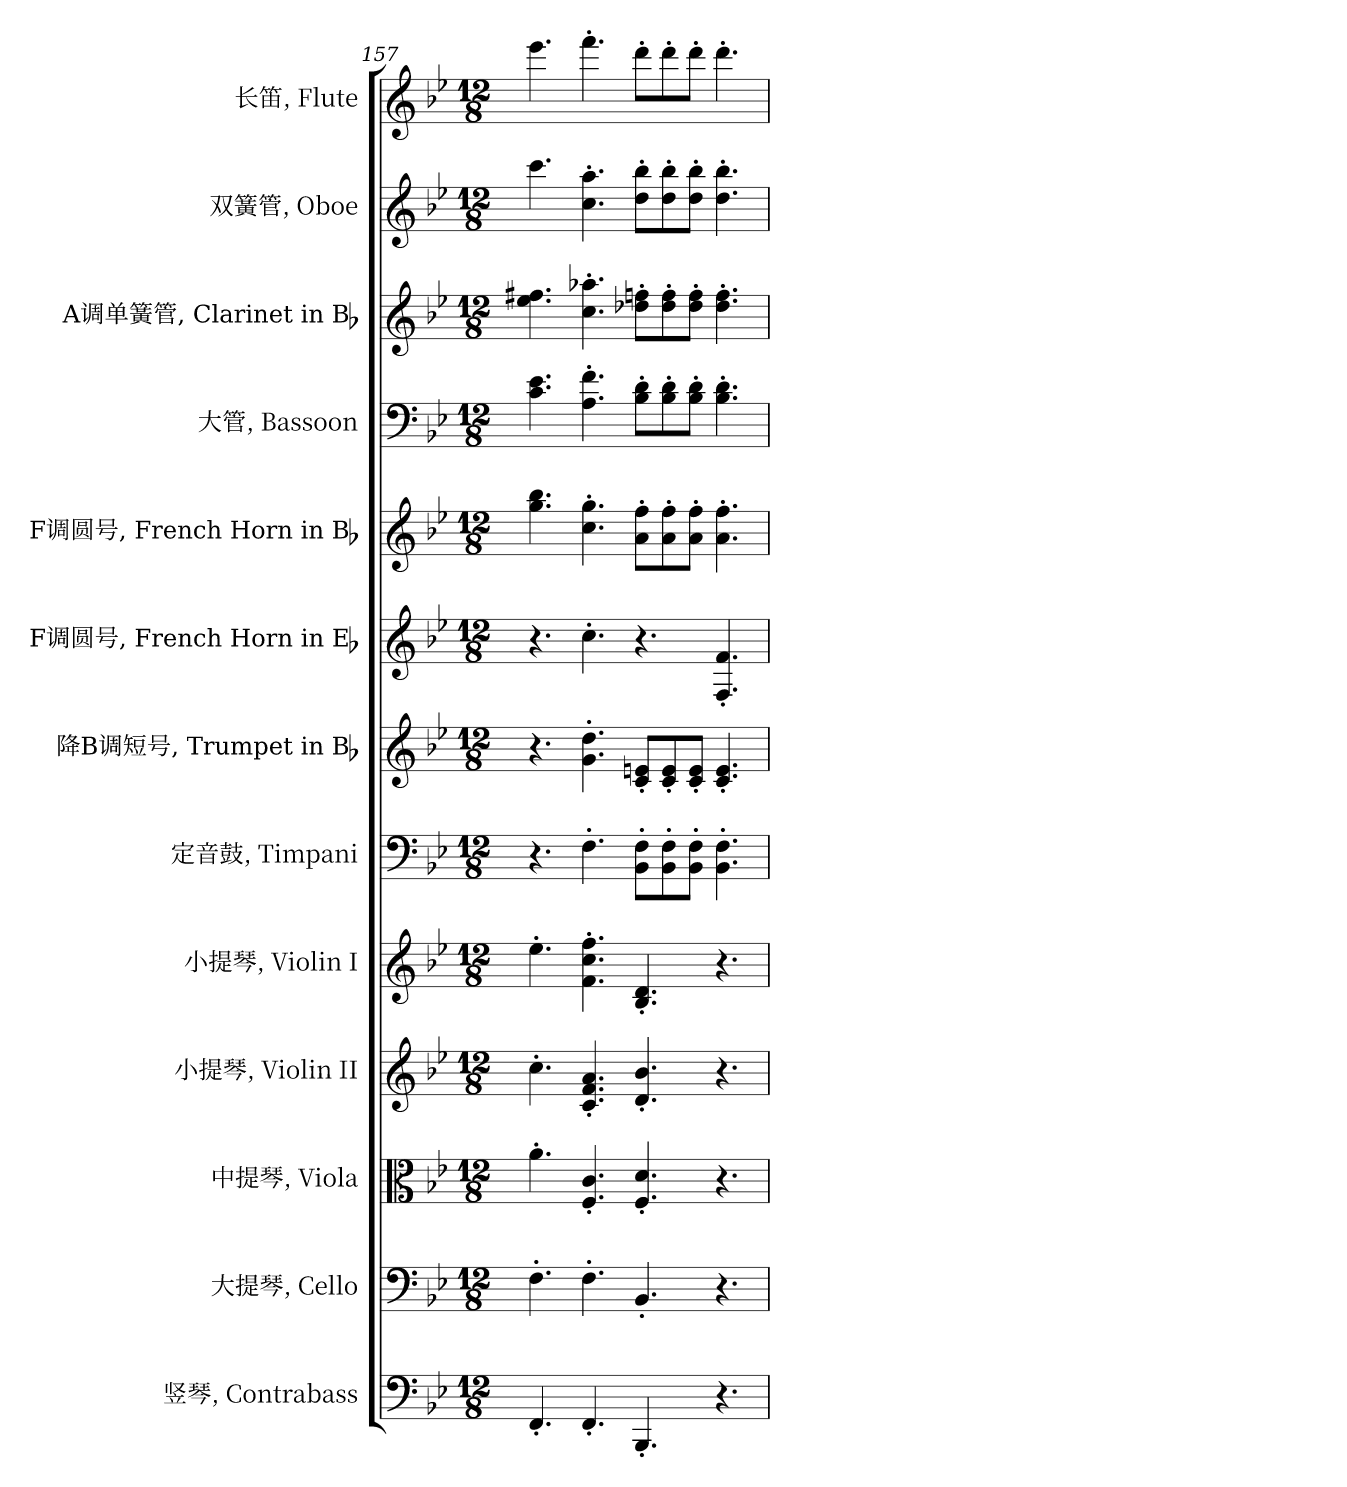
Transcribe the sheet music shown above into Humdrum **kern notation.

**kern	**kern	**kern	**kern	**kern	**kern	**kern	**kern	**kern	**kern	**kern	**kern	**kern
*part13	*part12	*part11	*part10	*part9	*part8	*part7	*part6	*part5	*part4	*part3	*part2	*part1
*staff13	*staff12	*staff11	*staff10	*staff9	*staff8	*staff7	*staff6	*staff5	*staff4	*staff3	*staff2	*staff1
*I"竖琴, Contrabass	*I"大提琴, Cello	*I"中提琴, Viola	*I"小提琴, Violin II	*I"小提琴, Violin I	*I"定音鼓, Timpani	*I"降B调短号, Trumpet in B-flat	*I"F调圆号, French Horn in E-flat	*I"F调圆号, French Horn in B-flat	*I"大管, Bassoon	*I"A调单簧管, Clarinet in B-flat	*I"双簧管, Oboe	*I"长笛, Flute
*	*	*I'Vla.	*I'Vln.	*I'Vln.	*I'Timp.	*	*I'F Hn.	*I'F Hn.	*I'Bsn.	*I'A Cl.	*I'Ob.	*I'Fl.
*clefF4	*clefF4	*clefC3	*clefG2	*clefG2	*clefF4	*clefG2	*clefG2	*clefG2	*clefF4	*clefG2	*clefG2	*clefG2
*	*	*	*	*	*	*ITrd1c2	*ITrd4c7	*ITrd4c7	*	*ITrd2c3	*	*
*k[b-e-]	*k[b-e-]	*k[b-e-]	*k[b-e-]	*k[b-e-]	*k[b-e-]	*k[b-e-a-d-]	*k[b-e-a-]	*k[b-e-a-]	*k[b-e-]	*k[f#]	*k[b-e-]	*k[b-e-]
*M12/8	*M12/8	*M12/8	*M12/8	*M12/8	*M12/8	*M12/8	*M12/8	*M12/8	*M12/8	*M12/8	*M12/8	*M12/8
=157	=157	=157	=157	=157	=157	=157	=157	=157	=157	=157	=157	=157
4.FF'/	4.F'\	4.a'\	4.cc'\	4.ee-'\	4.r	4.r	4.r	4.cc\ 4.ee-\	4.c\ 4.e-\	4.cc\ 4.dd#X\	4.ccc\	4.eee-\
4.FF'/	4.F'\	4.F/' 4.c/'	4.c/' 4.f/' 4.a/'	4.f\' 4.cc\' 4.ff\'	4.F'\	4.f\' 4.cc\'	4.f'\	4.f\' 4.cc\'	4.A\' 4.f\'	4.a\' 4.ffn\'	4.cc\' 4.aa\'	4.fff'\
4.BBB-'/	4.BB-'/	4.F/' 4.d/'	4.d/' 4.b-/'	4.B-/' 4.d/'	8BB-\' 8F\'L	8B-/' 8dn/'L	4.r	8d\' 8b-\'L	8B-\' 8d\'L	8b-X\' 8ddn\'L	8dd\' 8bb-\'L	8ddd'\L
.	.	.	.	.	8BB-\' 8F\'	8B-/' 8d/'	.	8d\' 8b-\'	8B-\' 8d\'	8b-\' 8dd\'	8dd\' 8bb-\'	8ddd'\
.	.	.	.	.	8BB-\' 8F\'J	8B-/' 8d/'J	.	8d\' 8b-\'J	8B-\' 8d\'J	8b-\' 8dd\'J	8dd\' 8bb-\'J	8ddd'\J
4.r	4.r	4.r	4.r	4.r	4.BB-\' 4.F\'	4.B-/' 4.d/'	4.BB-/' 4.B-/'	4.d\' 4.b-\'	4.B-\' 4.d\'	4.b-\' 4.dd\'	4.dd\' 4.bb-\'	4.ddd'\
=	=	=	=	=	=	=	=	=	=	=	=	=
*-	*-	*-	*-	*-	*-	*-	*-	*-	*-	*-	*-	*-
